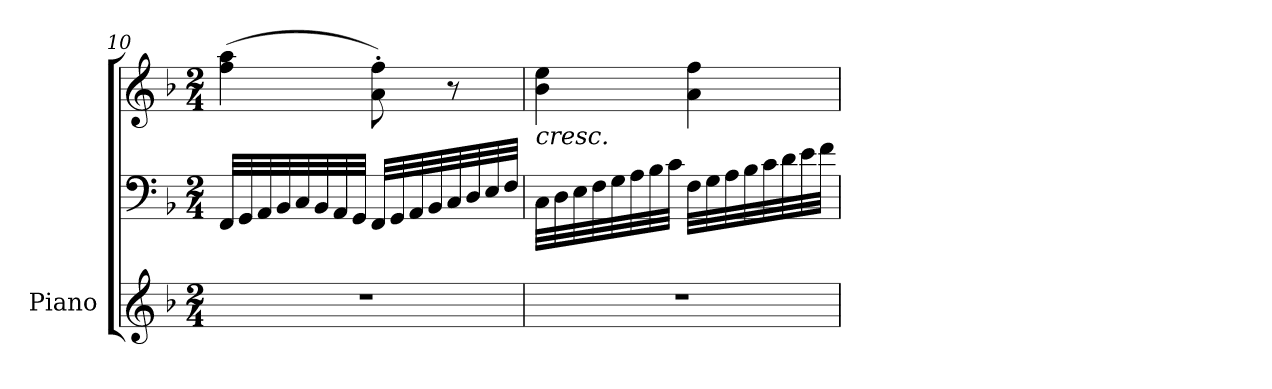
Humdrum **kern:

**kern	**kern	**kern
*part1	*part1	*part1
*staff3	*staff2	*staff1
*I"Piano	*	*
*I'Pno	*	*
*clefG2	*clefF4	*clefG2
*k[b-]	*k[b-]	*k[b-]
*M2/4	*M2/4	*M2/4
=10	=10	=10
2r	32FF/LLL	(>4ff\ 4aa\
.	32GG/	.
.	32AA/	.
.	32BB-/	.
.	32C/	.
.	32BB-/	.
.	32AA/	.
.	32GG/JJJ	.
.	32FF/LLL	8a\' 8ff\')
.	32GG/	.
.	32AA/	.
.	32BB-/	.
.	32C/	8r
.	32D/	.
.	32E/	.
.	32F/JJJ	.
!!LO:LB:g=z
=11	=11	=11
!	!	!LO:TX:b:i:t=cresc.
2r	32C\LLL	4b-\ 4ee\
.	32D\	.
.	32E\	.
.	32F\	.
.	32G\	.
.	32A\	.
.	32B-\	.
.	32c\JJJ	.
.	32F\LLL	4a\ 4ff\
.	32G\	.
.	32A\	.
.	32B-\	.
.	32c\	.
.	32d\	.
.	32e\	.
.	32f\JJJ	.
=	=	=
*-	*-	*-
